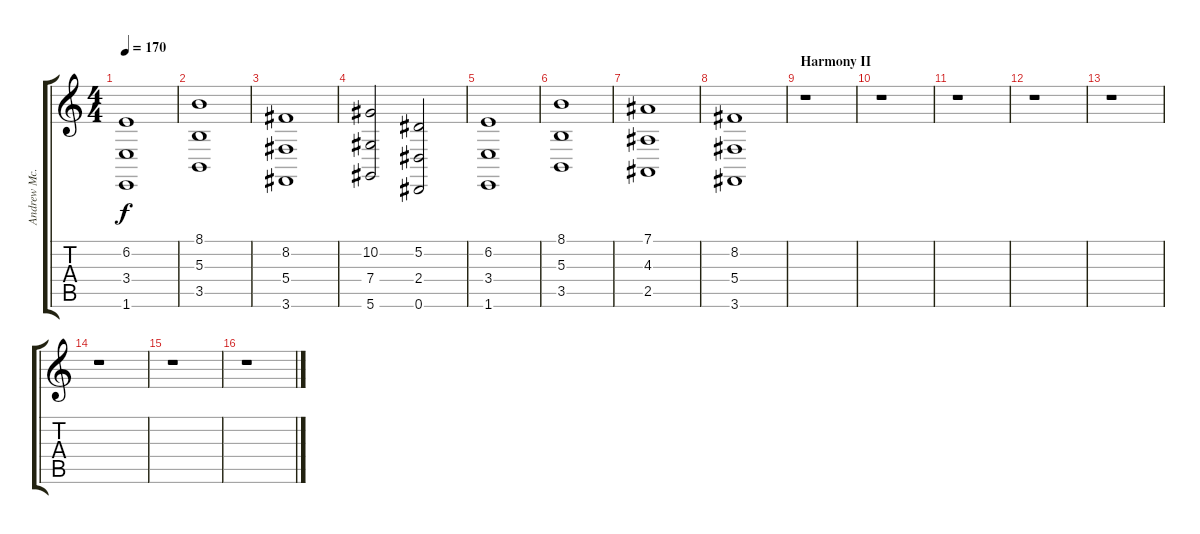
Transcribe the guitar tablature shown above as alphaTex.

\track ("Andrew Mc.Pauls" "Andrew Mc.") {instrument stringensemble1}
\staff {score tabs}
\tuning (Eb4 Bb3 Gb3 Db3 Ab2 Eb2) {hide}
\ts (4 4)
\tempo 170
\clef g2
\ks c
(6.2 3.4 1.6).1{dy f} |
(8.1 5.3 3.5).1 |
(8.2 5.4 3.6).1 |
(10.2 7.4 5.6).2 (5.2 2.4 0.6).2 |
(6.2 3.4 1.6).1 |
(8.1 5.3 3.5).1 |
(7.1 4.3 2.5).1 |
(8.2 5.4 3.6).1 |
\section ("" "Harmony II")
r.1 |
r.1 |
r.1 |
r.1 |
r.1 |
r.1 |
r.1 |
r.1
